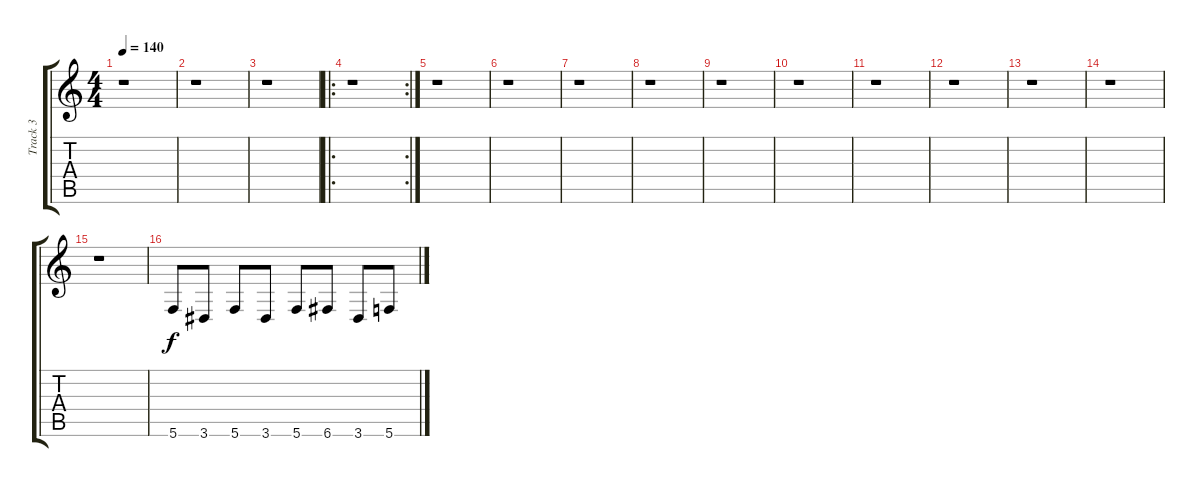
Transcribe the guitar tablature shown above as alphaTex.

\track ("Track 3" "Track 3") {instrument overdrivenguitar}
\staff {score tabs}
\tuning (D4 A3 F3 C3 G2 C2) {hide}
\ts (4 4)
\tempo 140
\clef g2
\ks c
r.1{dy f} |
r.1 |
r.1 |
\ro
\rc 2
r.1 |
r.1 |
r.1 |
r.1 |
r.1 |
r.1 |
r.1 |
r.1 |
r.1 |
r.1 |
r.1 |
r.1 |
5.6.8 3.6.8 5.6.8 3.6.8 5.6.8 6.6.8 3.6.8 5.6.8
